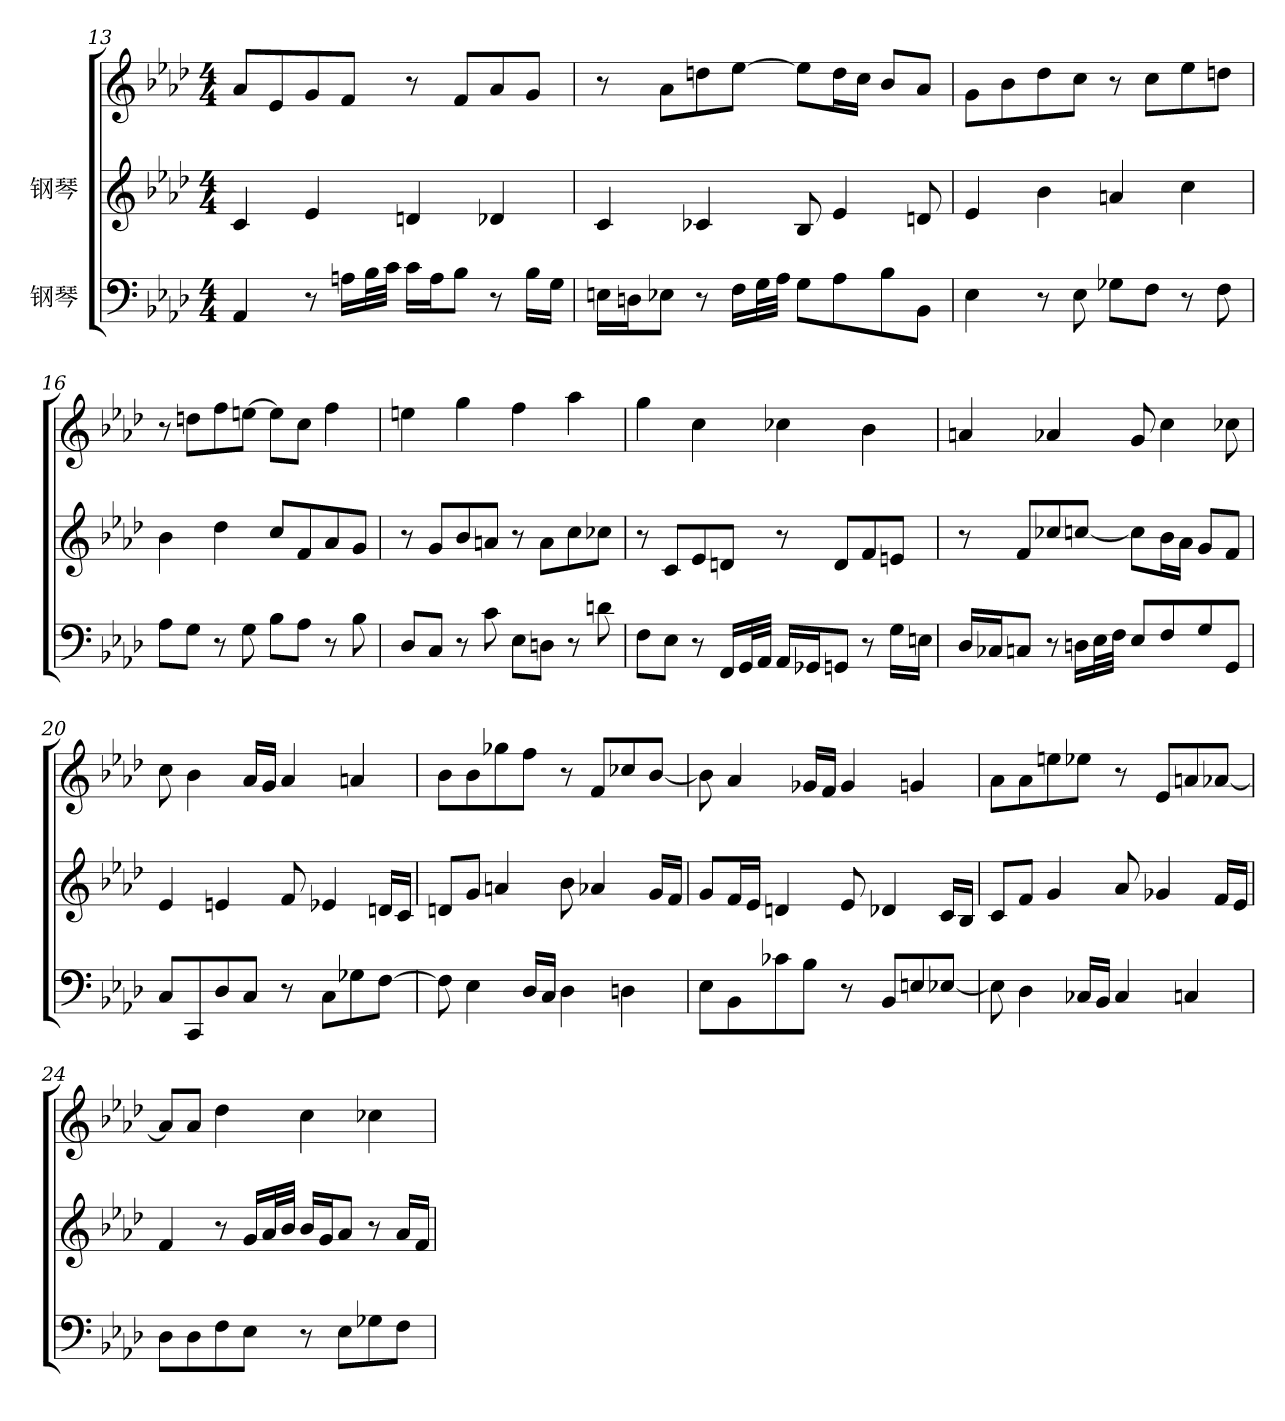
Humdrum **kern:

**kern	**kern	**kern
*part2	*part1	*part1
*staff3	*staff2	*staff1
*I"钢琴	*I"钢琴	*
*clefF4	*clefG2	*clefG2
*k[b-e-a-d-]	*k[b-e-a-d-]	*k[b-e-a-d-]
*M4/4	*M4/4	*M4/4
=13	=13	=13
4AA-/	4c/	8a-/L
.	.	8e-/
8r	4e-/	8g/
16An\LL	.	8f/J
32B-\L	.	.
32c\JJJ	.	.
16c\LL	4dn/	8r
16A\J	.	.
8B-\J	.	8f/L
8r	4d-X/	8a-/
16B-\LL	.	8g/J
16G\JJ	.	.
!!LO:LB:g=z
=14	=14	=14
16En\LL	4c/	8r
16Dn\J	.	.
8E-X\J	.	8a-\L
8r	4c-X/	8ddn\
16F\LL	.	[8ee-\J
32G\L	.	.
32A-\JJJ	.	.
8G\L	8B-/	8ee-\L]
8A-\	4e-/	16dd\L
.	.	16cc\JJ
8B-\	.	8b-/L
8BB-\J	8dn/	8a-/J
=15	=15	=15
4E-\	4e-/	8g\L
.	.	8b-\
8r	4b-\	8dd-\
8E-\	.	8cc\J
8G-X\L	4an/	8r
8F\J	.	8cc\L
8r	4cc\	8ee-\
8F\	.	8ddn\J
=16	=16	=16
8A-\L	4b-\	8r
8G\J	.	8ddn\L
8r	4dd-\	8ff\
8G\	.	[8een\J
8B-\L	8cc/L	8ee\L]
8A-\J	8f/	8cc\J
8r	8a-/	4ff\
8B-\	8g/J	.
!!LO:LB:g=z
=17	=17	=17
8D-/L	8r	4een\
8C/J	8g/L	.
8r	8b-/	4gg\
8c\	8an/J	.
8E-\L	8r	4ff\
8Dn\J	8a\L	.
8r	8cc\	4aa-\
8dn\	8cc-X\J	.
=18	=18	=18
8F\L	8r	4gg\
8E-\J	8c/L	.
8r	8e-/	4cc\
16FF/LL	8dn/J	.
32GG/L	.	.
32AA-/JJJ	.	.
16AA-/LL	8r	4cc-X\
16GG-X/J	.	.
8GGn/J	8d/L	.
8r	8f/	4b-\
16G\LL	8en/J	.
16En\JJ	.	.
=19	=19	=19
16D-/LL	8r	4an/
16C-X/J	.	.
8Cn/J	8f/L	.
8r	8cc-X/	4a-X/
16Dn\LL	[8ccn/J	.
32E-\L	.	.
32F\JJJ	.	.
8E-/L	8cc\L]	8g/
8F/	16b-\L	4cc\
.	16a-\JJ	.
8G/	8g/L	.
8GG/J	8f/J	8cc-X\
!!LO:PB:g=z
=20	=20	=20
8C/L	4e-/	8cc\
8CC/	.	4b-\
8D-/	4en/	.
8C/J	.	16a-/LL
.	.	16g/JJ
8r	8f/	4a-/
8C\L	4e-X/	.
8G-X\	.	4an/
[8F\J	16dn/LL	.
.	16c/JJ	.
=21	=21	=21
8F\]	8dn/L	8b-\L
4E-\	8g/J	8b-\
.	4an/	8gg-X\
16D-/LL	.	8ff\J
16C/JJ	.	.
4D-\	8b-\	8r
.	4a-X/	8f/L
4Dn\	.	8cc-X/
.	16g/LL	[8b-/J
.	16f/JJ	.
=22	=22	=22
8E-\L	8g/L	8b-\]
8BB-\	16f/L	4a-/
.	16e-/JJ	.
8c-X\	4dn/	.
8B-\J	.	16g-X/LL
.	.	16f/JJ
8r	8e-/	4g-/
8BB-/L	4d-X/	.
8En/	.	4gn/
[8E-X/J	16c/LL	.
.	16B-/JJ	.
!!LO:LB:g=z
=23	=23	=23
8E-\]	8c/L	8a-\L
4D-\	8f/J	8a-\
.	4g/	8een\
16C-X/LL	.	8ee-X\J
16BB-/JJ	.	.
4C-/	8a-/	8r
.	4g-X/	8e-/L
4Cn/	.	8an/
.	16f/LL	[8a-X/J
.	16e-/JJ	.
=24	=24	=24
8D-\L	4f/	8a-/L]
8D-\	.	8a-/J
8F\	8r	4dd-\
8E-\J	16g/LL	.
.	32a-/L	.
.	32b-/JJJ	.
8r	16b-/LL	4cc\
.	16g/J	.
8E-\L	8a-/J	.
8G-X\	8r	4cc-X\
8F\J	16a-/LL	.
.	16f/JJ	.
=	=	=
*-	*-	*-
